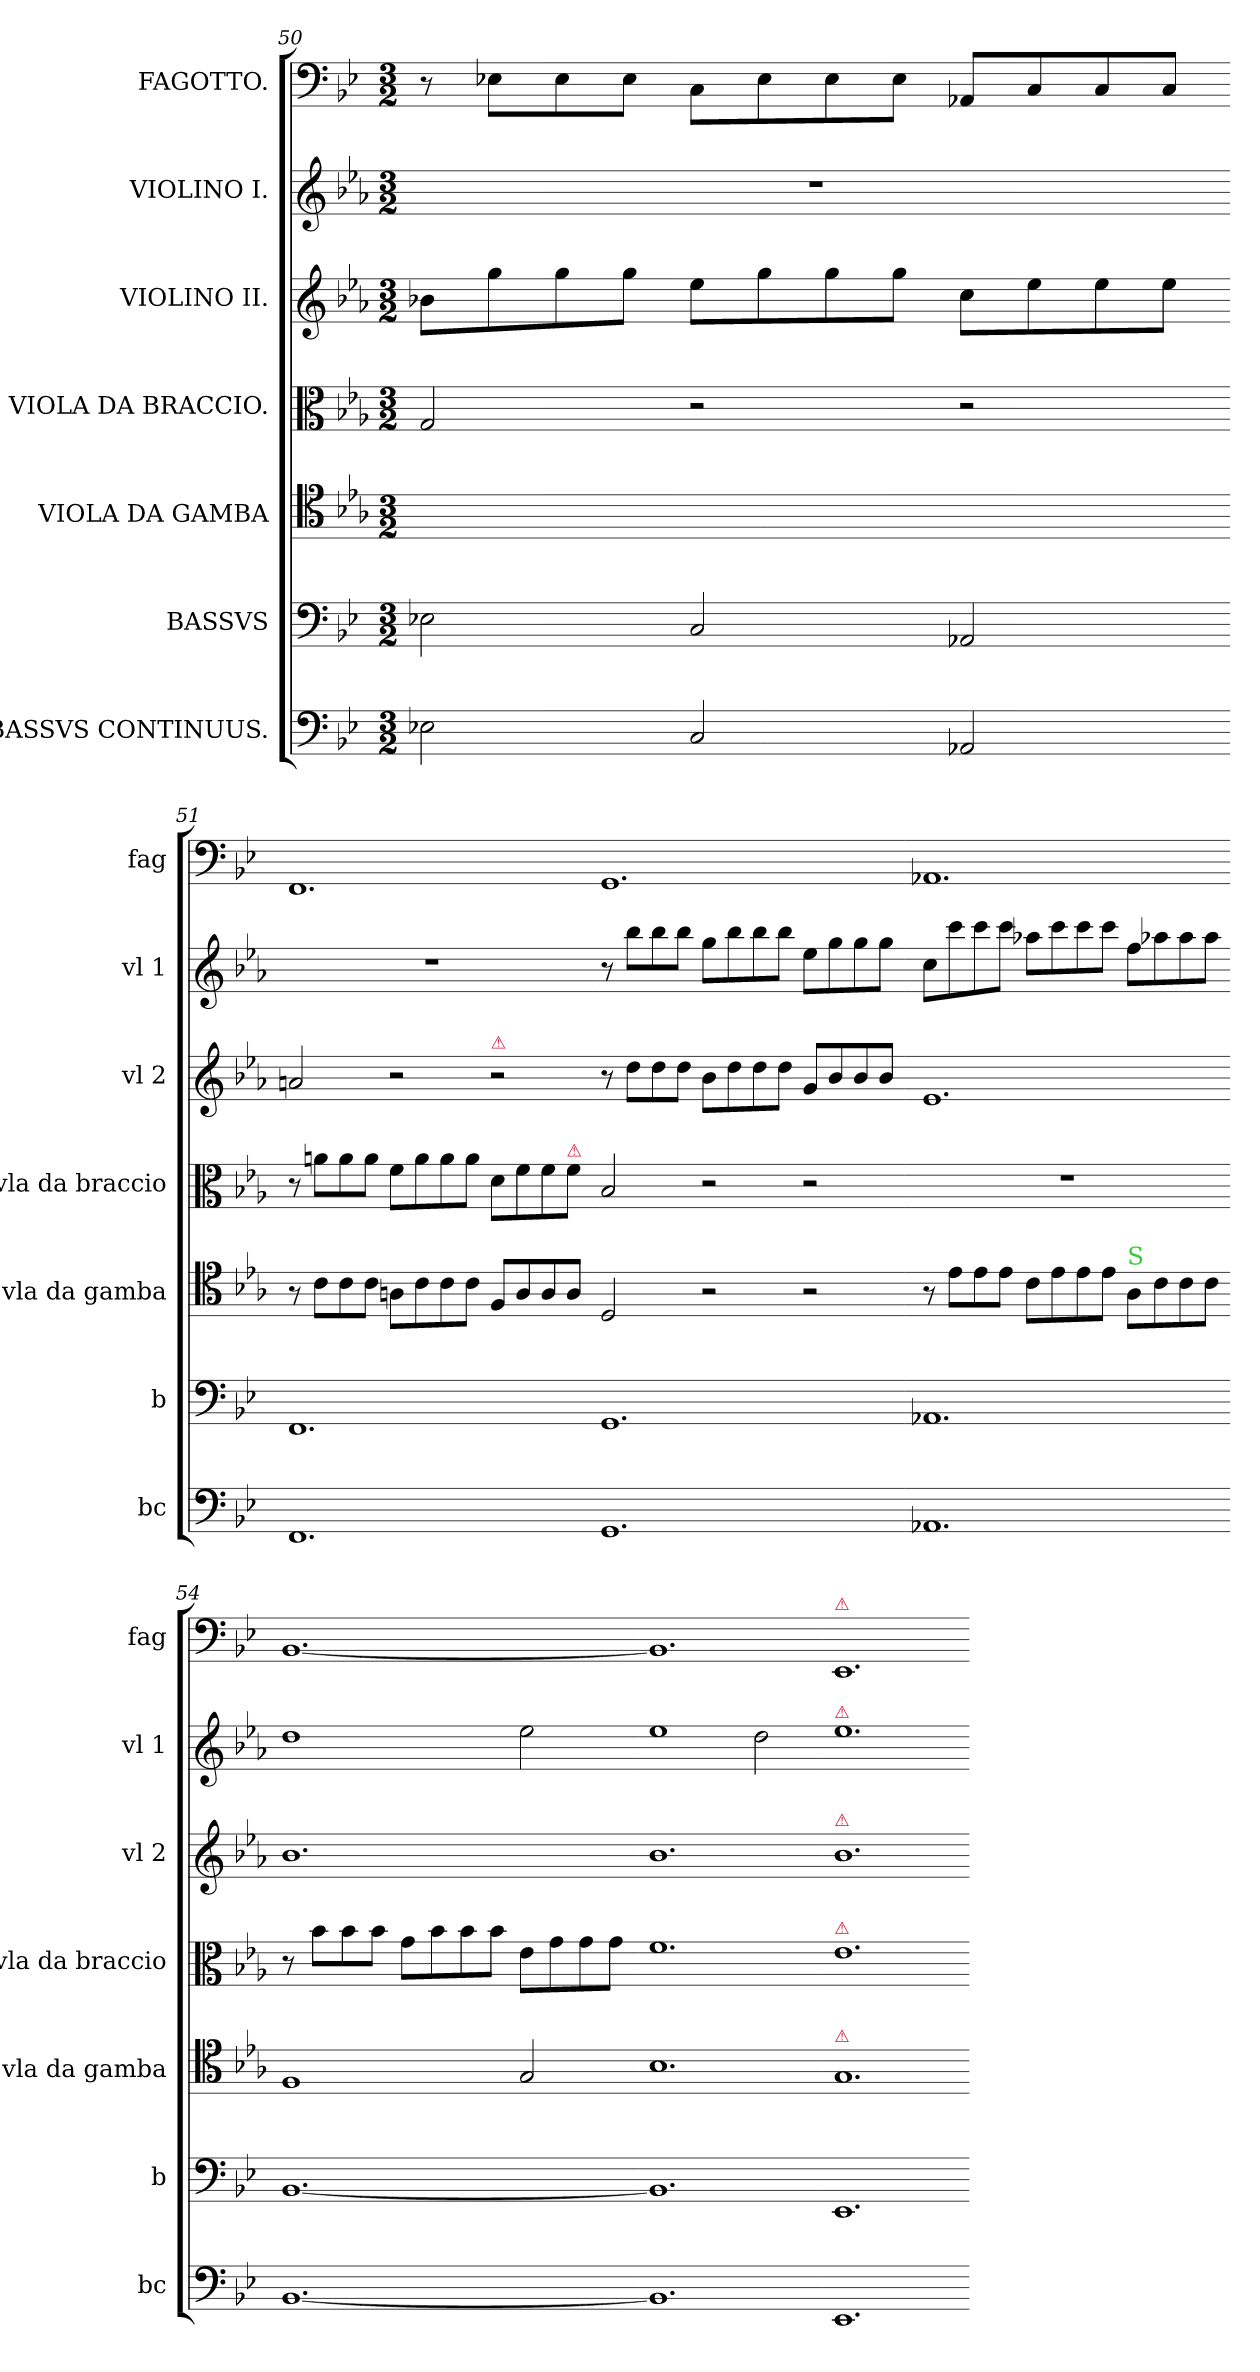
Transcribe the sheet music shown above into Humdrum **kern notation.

**kern	**kern	**kern	**kern	**kern	**kern	**kern
*part7	*part6	*part5	*part4	*part3	*part2	*part1
*staff7	*staff6	*staff5	*staff4	*staff3	*staff2	*staff1
*I"BASSVS CONTINUUS.	*I"BASSVS	*I"VIOLA DA GAMBA	*I"VIOLA DA BRACCIO.	*I"VIOLINO II.	*I"VIOLINO I.	*I"FAGOTTO.
*I'bc	*I'b	*I'vla da gamba	*I'vla da braccio	*I'vl 2	*I'vl 1	*I'fag
*clefF4	*clefF4	*clefC4	*clefC3	*clefG2	*clefG2	*clefF4
*k[b-e-]	*k[b-e-]	*k[b-e-a-]	*k[b-e-a-]	*k[b-e-a-]	*k[b-e-a-]	*k[b-e-]
*M3/2	*M3/2	*M3/2	*M3/2	*M3/2	*M3/2	*M3/2
=50	=50	=50	=50	=50	=50	=50
2E-X\	2E-X\	1.ryy	2G/	8b-X\L	1.r	8r
.	.	.	.	8gg\	.	8E-X\L
.	.	.	.	8gg\	.	8E-\
.	.	.	.	8gg\J	.	8E-\J
2C/	2C/	.	2r	8ee-\L	.	8C\L
.	.	.	.	8gg\	.	8E-\
.	.	.	.	8gg\	.	8E-\
.	.	.	.	8gg\J	.	8E-\J
2AA-X/	2AA-X/	.	2r	8cc\L	.	8AA-X/L
.	.	.	.	8ee-\	.	8C/
.	.	.	.	8ee-\	.	8C/
.	.	.	.	8ee-\J	.	8C/J
=51-	=51-	=51-	=51-	=51-	=51-	=51-
1.FF	1.FF	8r	8r	2a/	1.r	1.FF
.	.	8c\L	8a\L	.	.	.
.	.	8c\	8a\	.	.	.
.	.	8c\J	8a\J	.	.	.
.	.	8A\L	8f\L	2r	.	.
.	.	8c\	8a\	.	.	.
.	.	8c\	8a\	.	.	.
.	.	8c\J	8a\J	.	.	.
!	!	!	!	!LO:TX:a:color=crimson:t=⚠	!	!
.	.	8F/L	8d\L	2r	.	.
.	.	8A/	8f\	.	.	.
.	.	8A/	8f\	.	.	.
!	!	!	!LO:TX:a:color=crimson:t=⚠	!	!	!
.	.	8A/J	8f\J	.	.	.
=52-	=52-	=52-	=52-	=52-	=52-	=52-
1.GG	1.GG	2D/	2B-/	8r	8r	1.GG
.	.	.	.	8dd\L	8bb-\L	.
.	.	.	.	8dd\	8bb-\	.
.	.	.	.	8dd\J	8bb-\J	.
.	.	2r	2r	8b-\L	8gg\L	.
.	.	.	.	8dd\	8bb-\	.
.	.	.	.	8dd\	8bb-\	.
.	.	.	.	8dd\J	8bb-\J	.
.	.	2r	2r	8g/L	8ee-\L	.
.	.	.	.	8b-/	8gg\	.
.	.	.	.	8b-/	8gg\	.
.	.	.	.	8b-/J	8gg\J	.
=53-	=53-	=53-	=53-	=53-	=53-	=53-
1.AA-X	1.AA-X	8r	1.r	1.e-	8cc\L	1.AA-X
.	.	8e-\L	.	.	8ccc\	.
.	.	8e-\	.	.	8ccc\	.
.	.	8e-\J	.	.	8ccc\J	.
.	.	8c\L	.	.	8aa-X\L	.
.	.	8e-\	.	.	8ccc\	.
.	.	8e-\	.	.	8ccc\	.
.	.	8e-\J	.	.	8ccc\J	.
!	!	!LO:TX:a:color=limegreen:t=S	!	!	!	!
.	.	8A\L	.	.	8ff\L	.
.	.	8c\	.	.	8aa-X\	.
.	.	8c\	.	.	8aa-\	.
.	.	8c\J	.	.	8aa-\J	.
=54-	=54-	=54-	=54-	=54-	=54-	=54-
[1.BB-	[1.BB-	1F	8r	1.b-	1dd	[1.BB-
.	.	.	8b-\L	.	.	.
.	.	.	8b-\	.	.	.
.	.	.	8b-\J	.	.	.
.	.	.	8g\L	.	.	.
.	.	.	8b-\	.	.	.
.	.	.	8b-\	.	.	.
.	.	.	8b-\J	.	.	.
.	.	2G/	8e-\L	.	2ee-\	.
.	.	.	8g\	.	.	.
.	.	.	8g\	.	.	.
.	.	.	8g\J	.	.	.
=55-	=55-	=55-	=55-	=55-	=55-	=55-
1.BB-]	1.BB-]	1.B-	1.f	1.b-	1ee-	1.BB-]
.	.	.	.	.	2dd\	.
=56-	=56-	=56-	=56-	=56-	=56-	=56-
!	!	!	!	!	!	!LO:TX:a:color=crimson:t=⚠
!	!	!	!	!	!LO:TX:a:color=crimson:t=⚠	!
!	!	!	!	!LO:TX:a:color=crimson:t=⚠	!	!
!	!	!	!LO:TX:a:color=crimson:t=⚠	!	!	!
!	!	!LO:TX:a:color=crimson:t=⚠	!	!	!	!
1.EE-	1.EE-	1.G	1.e-	1.b-	1.ee-	1.EE-
=-	=-	=-	=-	=-	=-	=-
*-	*-	*-	*-	*-	*-	*-
